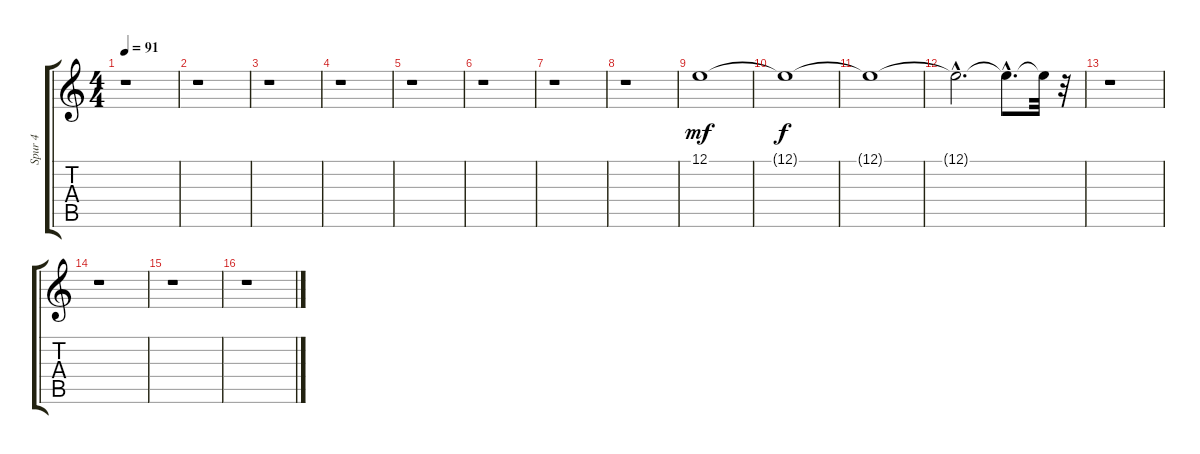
\track ("Spur 4" "Spur 4") {instrument synthstrings1}
\staff {score tabs}
\tuning (E4 B3 G3 D3 A2 E2) {hide}
\ts (4 4)
\tempo 91
\clef g2
\ks c
r.1{dy f} |
r.1 |
r.1 |
r.1 |
r.1 |
r.1 |
r.1 |
r.1 |
12.1.1{dy mf} |
12.1{t}.1{dy f} |
12.1{t}.1 |
12.1{hac t}.2{d} 12.1{hac t}.8{d} 12.1{t}.32 r.32 |
r.1 |
r.1 |
r.1 |
r.1
